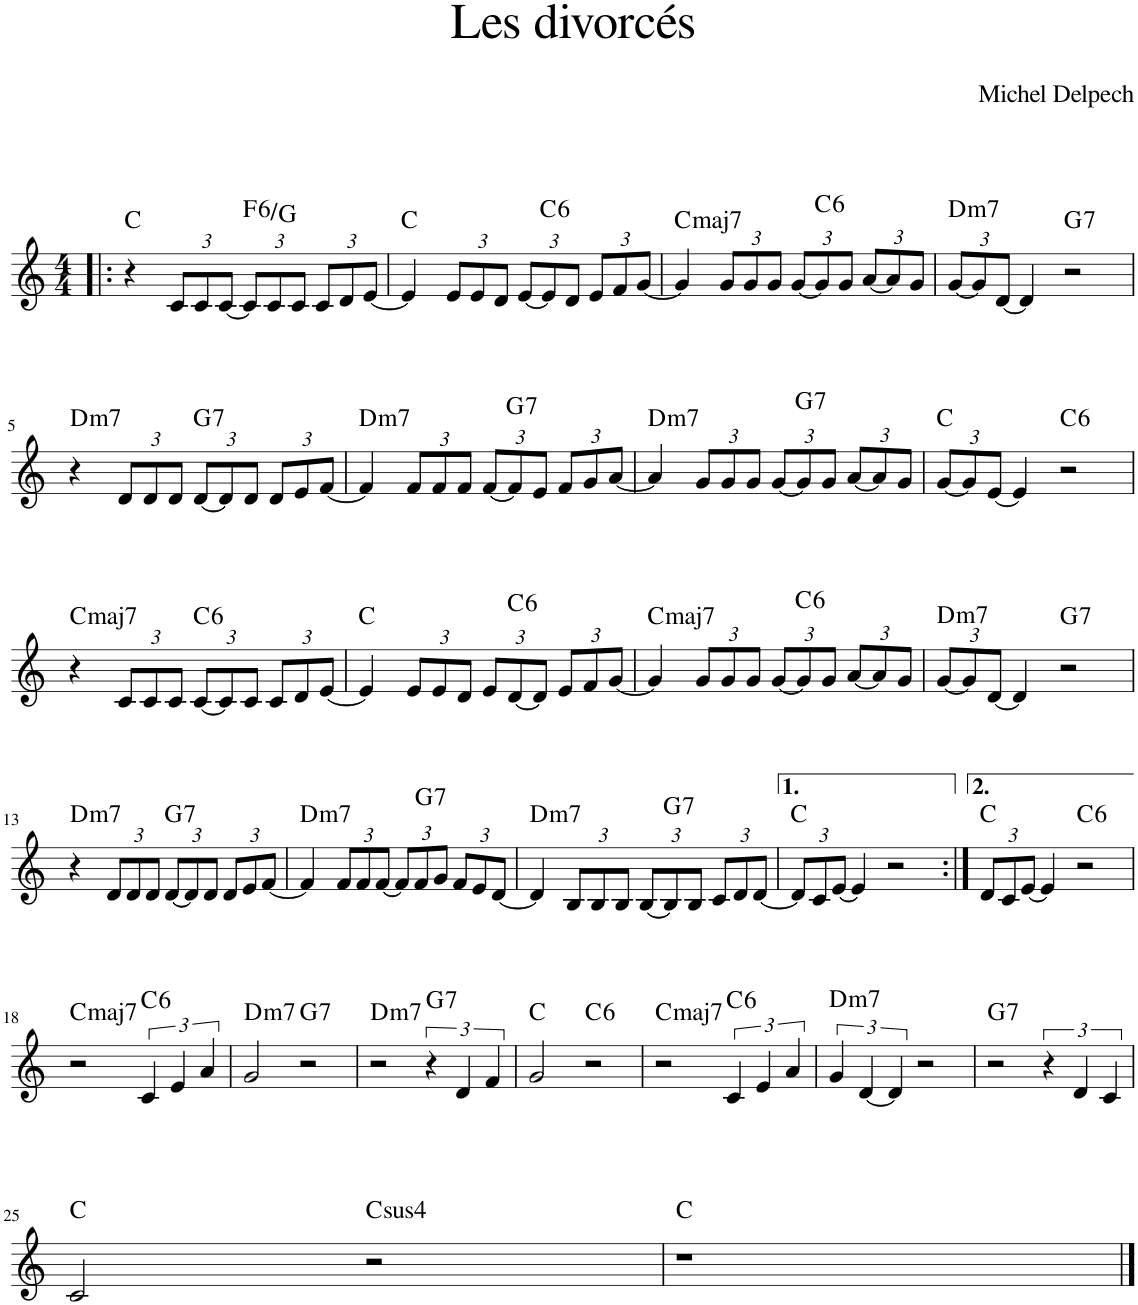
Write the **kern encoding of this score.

**kern	**harte
*part1	*part1
*staff1	*
*I"Piano	*
*I'Pno.	*
*clefG2	*
*k[]	*
*M4/4	*
=1!|:	=1!|:
4r	C:maj
*Xbrackettup	*
12c/L	.
12c/	.
[12c/J	.
!	!LO:H:kt=6
12c/L]	F:maj6/2
12c/	.
12c/J	.
12c/L	.
12d/	.
[12e/J	.
=2	=2
4e/]	C:maj
12e/L	.
12e/	.
12d/J	.
[12e/L	.
!	!LO:H:kt=6
12e/]	C:maj6
12d/J	.
12e/L	.
12f/	.
[12g/J	.
=3	=3
!	!LO:H:kt=maj7
4g/]	C:maj7
12g/L	.
12g/	.
12g/J	.
[12g/L	.
!	!LO:H:kt=6
12g/]	C:maj6
12g/J	.
[12a/L	.
12a/]	.
12g/J	.
=4	=4
!	!LO:H:kt=m7
[12g/L	D:min7
12g/]	.
[12d/J	.
4d/]	.
!	!LO:H:kt=7
2r	G:7
!!LO:LB:g=z
=5	=5
!	!LO:H:kt=m7
4r	D:min7
12d/L	.
12d/	.
12d/J	.
!	!LO:H:kt=7
[12d/L	G:7
12d/]	.
12d/J	.
12d/L	.
12e/	.
[12f/J	.
=6	=6
!	!LO:H:kt=m7
4f/]	D:min7
12f/L	.
12f/	.
12f/J	.
[12f/L	.
!	!LO:H:kt=7
12f/]	G:7
12e/J	.
12f/L	.
12g/	.
[12a/J	.
=7	=7
!	!LO:H:kt=m7
4a/]	D:min7
12g/L	.
12g/	.
12g/J	.
[12g/L	.
!	!LO:H:kt=7
12g/]	G:7
12g/J	.
[12a/L	.
12a/]	.
12g/J	.
=8	=8
[12g/L	C:maj
12g/]	.
[12e/J	.
4e/]	.
!	!LO:H:kt=6
2r	C:maj6
!!LO:LB:g=z
=9	=9
!	!LO:H:kt=maj7
4r	C:maj7
12c/L	.
12c/	.
12c/J	.
!	!LO:H:kt=6
[12c/L	C:maj6
12c/]	.
12c/J	.
12c/L	.
12d/	.
[12e/J	.
=10	=10
4e/]	C:maj
12e/L	.
12e/	.
12d/J	.
12e/L	.
!	!LO:H:kt=6
[12d/	C:maj6
12d/J]	.
12e/L	.
12f/	.
[12g/J	.
=11	=11
!	!LO:H:kt=maj7
4g/]	C:maj7
12g/L	.
12g/	.
12g/J	.
[12g/L	.
!	!LO:H:kt=6
12g/]	C:maj6
12g/J	.
[12a/L	.
12a/]	.
12g/J	.
=12	=12
!	!LO:H:kt=m7
[12g/L	D:min7
12g/]	.
[12d/J	.
4d/]	.
!	!LO:H:kt=7
2r	G:7
!!LO:LB:g=z
=13	=13
!	!LO:H:kt=m7
4r	D:min7
12d/L	.
12d/	.
12d/J	.
!	!LO:H:kt=7
[12d/L	G:7
12d/]	.
12d/J	.
12d/L	.
12e/	.
[12f/J	.
=14	=14
!	!LO:H:kt=m7
4f/]	D:min7
12f/L	.
12f/	.
[12f/J	.
12f/L]	.
!	!LO:H:kt=7
12f/	G:7
12g/J	.
12f/L	.
12e/	.
[12d/J	.
=15	=15
!	!LO:H:kt=m7
4d/]	D:min7
12B/L	.
12B/	.
12B/J	.
[12B/L	.
!	!LO:H:kt=7
12B/]	G:7
12B/J	.
12c/L	.
12d/	.
[12d/J	.
=16	=16
12d/L]	C:maj
12c/	.
[12e/J	.
4e/]	.
2r	.
=17:|!	=17:|!
12d/L	C:maj
12c/	.
[12e/J	.
4e/]	.
!	!LO:H:kt=6
2r	C:maj6
!!LO:LB:g=z
=18	=18
!	!LO:H:kt=maj7
2r	C:maj7
*brackettup	*
!	!LO:H:kt=6
6c/	C:maj6
6e/	.
6a/	.
=19	=19
!	!LO:H:kt=m7
2g/	D:min7
!	!LO:H:kt=7
2r	G:7
=20	=20
!	!LO:H:kt=m7
2r	D:min7
!	!LO:H:kt=7
6r	G:7
6d/	.
6f/	.
=21	=21
2g/	C:maj
!	!LO:H:kt=6
2r	C:maj6
=22	=22
!	!LO:H:kt=maj7
2r	C:maj7
!	!LO:H:kt=6
6c/	C:maj6
6e/	.
6a/	.
=23	=23
!	!LO:H:kt=m7
6g/	D:min7
[6d/	.
6d/]	.
2r	.
=24	=24
!	!LO:H:kt=7
2r	G:7
6r	.
6d/	.
6c/	.
!!LO:LB:g=z
=25	=25
2c/	C:maj
!	!LO:H:kt=4
2r	C:sus4
=26	=26
1r	C:maj
==	==
*-	*-
